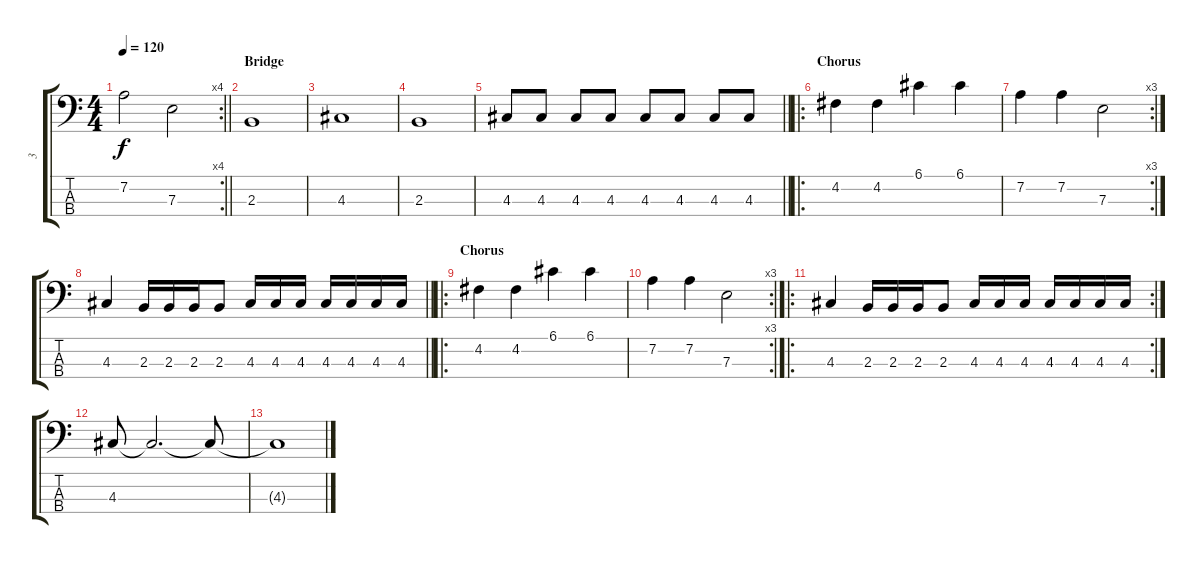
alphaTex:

\track ("3" "3") {instrument electricbassfinger}
\staff {score tabs}
\tuning (G2 D2 A1 E1) {hide}
\rc 4
\ts (4 4)
\tempo 120
\clef f4
\barLineRight lightlight
\ks c
7.2.2{dy f} 7.3.2 |
\section ("" "Bridge")
2.3.1 |
4.3.1 |
2.3.1 |
\barLineRight lightlight
4.3.8 4.3.8 4.3.8 4.3.8 4.3.8 4.3.8 4.3.8 4.3.8 |
\ro
\section ("" "Chorus")
4.2.4 4.2.4 6.1.4 6.1.4 |
\rc 3
7.2.4 7.2.4 7.3.2 |
\barLineRight lightlight
4.3.4 2.3.16 2.3.16 2.3.16 2.3.8 4.3.16 4.3.16 4.3.16 4.3.16 4.3.16 4.3.16 4.3.16 |
\ro
\section ("" "Chorus")
4.2.4 4.2.4 6.1.4 6.1.4 |
\rc 3
7.2.4 7.2.4 7.3.2 |
\ro
\rc 2
4.3.4 2.3.16 2.3.16 2.3.16 2.3.8 4.3.16 4.3.16 4.3.16 4.3.16 4.3.16 4.3.16 4.3.16 |
4.3.8 4.3{t}.2{d} 4.3{t}.8 |
4.3{t}.1
